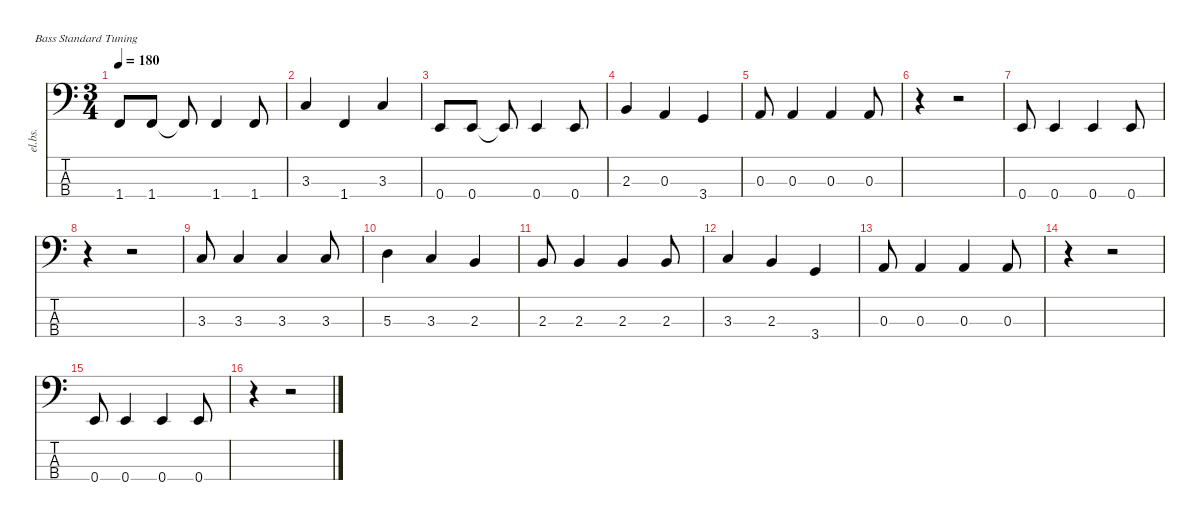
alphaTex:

\defaultSystemsLayout 4
\hideDynamics
\bracketExtendMode nobrackets
\track ("kaame" "el.bs.") {instrument electricbassfinger}
\staff {score tabs}
\tuning (G2 D2 A1 E1)
\ts (3 4)
\tempo 180
\clef f4
\ks c
1.4.8{dy f beam Up} 1.4.8{beam Up} 1.4{t}.8{beam Up} 1.4.4{beam Up} 1.4.8{beam Up} |
3.3.4{beam Up} 1.4.4{beam Up} 3.3.4{beam Up} |
0.4.8{beam Up} 0.4.8{beam Up} 0.4{t}.8{beam Up} 0.4.4{beam Up} 0.4.8{beam Up} |
2.3.4{beam Up} 0.3.4{beam Up} 3.4.4{beam Up} |
0.3.8{beam Up} 0.3.4{beam Up} 0.3.4{beam Up} 0.3.8{beam Up} |
r.4{beam Down} r.2{beam Down} |
0.4.8{beam Up} 0.4.4{beam Up} 0.4.4{beam Up} 0.4.8{beam Up} |
r.4{beam Down} r.2{beam Down} |
3.3.8{beam Up} 3.3.4{beam Up} 3.3.4{beam Up} 3.3.8{beam Up} |
5.3.4{beam Down} 3.3.4{beam Up} 2.3.4{beam Up} |
2.3.8{beam Up} 2.3.4{beam Up} 2.3.4{beam Up} 2.3.8{beam Up} |
3.3.4{beam Up} 2.3.4{beam Up} 3.4.4{beam Up} |
0.3.8{beam Up} 0.3.4{beam Up} 0.3.4{beam Up} 0.3.8{beam Up} |
r.4{beam Down} r.2{beam Down} |
0.4.8{beam Up} 0.4.4{beam Up} 0.4.4{beam Up} 0.4.8{beam Up} |
r.4{beam Down} r.2{beam Down}
